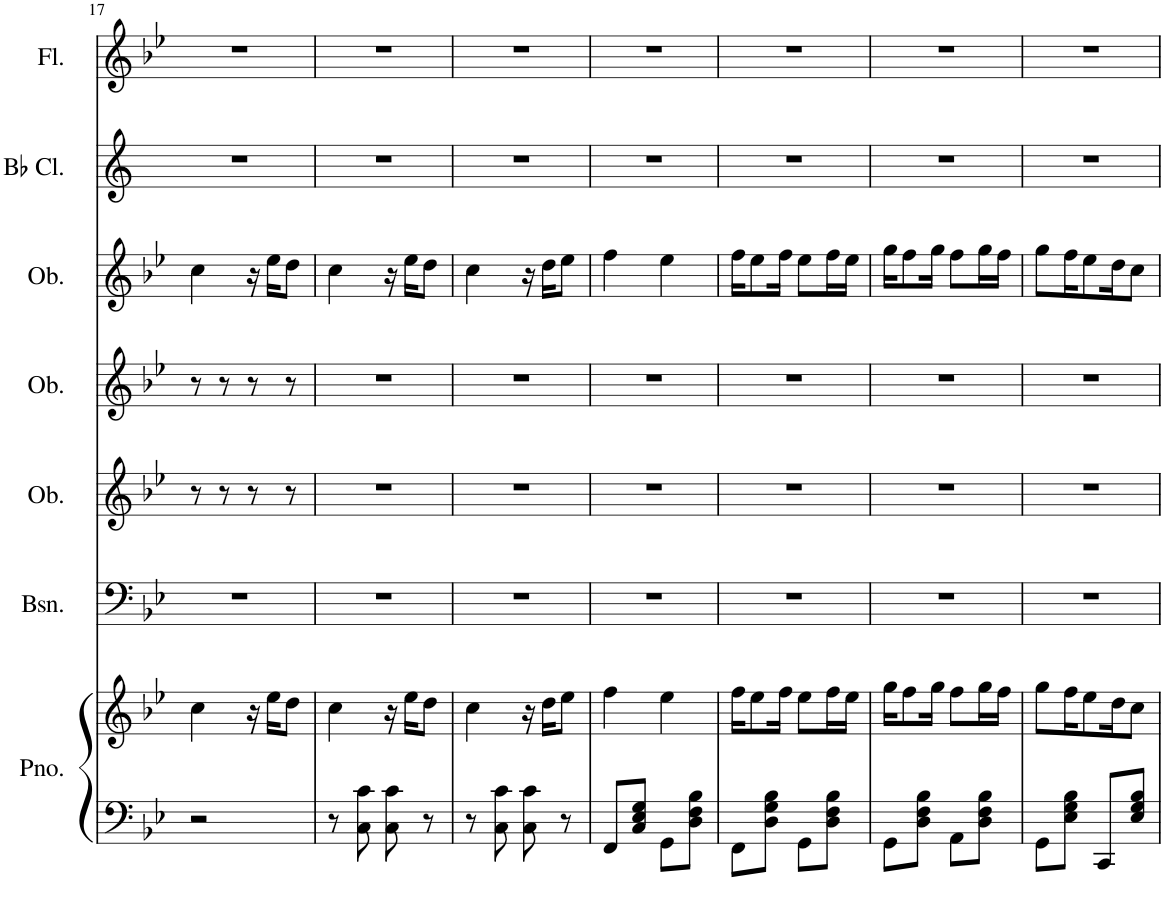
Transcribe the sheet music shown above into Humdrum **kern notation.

**kern	**kern	**kern	**kern	**kern	**kern	**kern	**kern
*part7	*part7	*part6	*part5	*part4	*part3	*part2	*part1
*staff8	*staff7	*staff6	*staff5	*staff4	*staff3	*staff2	*staff1
*I"Piano	*	*I"Bassoon	*I"Oboe	*I"Oboe	*I"Oboe	*I"Bb Clarinet	*I"Flute
*I'Pno.	*	*I'Bsn.	*I'Ob.	*I'Ob.	*I'Ob.	*I'Bb Cl.	*I'Fl.
!!LO:PB:g=z
*clefF4	*clefG2	*clefF4	*clefG2	*clefG2	*clefG2	*clefG2	*clefG2
*	*	*	*	*	*	*Trd1c2	*
*k[b-e-]	*k[b-e-]	*k[b-e-]	*k[b-e-]	*k[b-e-]	*k[b-e-]	*k[]	*k[b-e-]
*M2/4	*M2/4	*M2/4	*M2/4	*M2/4	*M2/4	*M2/4	*M2/4
=17	=17	=17	=17	=17	=17	=17	=17
2r	4cc\	2r	8r	8r	4cc\	2r	2r
.	.	.	8r	8r	.	.	.
.	16r	.	8r	8r	16r	.	.
.	16ee-\KL	.	.	.	16ee-\KL	.	.
.	8dd\J	.	8r	8r	8dd\J	.	.
=18	=18	=18	=18	=18	=18	=18	=18
8r	4cc\	2r	2r	2r	4cc\	2r	2r
8C\ 8c\	.	.	.	.	.	.	.
8C\ 8c\	16r	.	.	.	16r	.	.
.	16ee-\KL	.	.	.	16ee-\KL	.	.
8r	8dd\J	.	.	.	8dd\J	.	.
=19	=19	=19	=19	=19	=19	=19	=19
8r	4cc\	2r	2r	2r	4cc\	2r	2r
8C\ 8c\	.	.	.	.	.	.	.
8C\ 8c\	16r	.	.	.	16r	.	.
.	16dd\KL	.	.	.	16dd\KL	.	.
8r	8ee-\J	.	.	.	8ee-\J	.	.
=20	=20	=20	=20	=20	=20	=20	=20
8FF/L	4ff\	2r	2r	2r	4ff\	2r	2r
8C/ 8E-/ 8G/J	.	.	.	.	.	.	.
8GG\L	4ee-\	.	.	.	4ee-\	.	.
8D\ 8F\ 8B-\J	.	.	.	.	.	.	.
=21	=21	=21	=21	=21	=21	=21	=21
8FF\L	16ff\KL	2r	2r	2r	16ff\KL	2r	2r
.	8ee-\	.	.	.	8ee-\	.	.
8D\ 8G\ 8B-\J	.	.	.	.	.	.	.
.	16ff\Jk	.	.	.	16ff\Jk	.	.
8GG\L	8ee-\L	.	.	.	8ee-\L	.	.
8D\ 8F\ 8B-\J	16ff\L	.	.	.	16ff\L	.	.
.	16ee-\JJ	.	.	.	16ee-\JJ	.	.
=22	=22	=22	=22	=22	=22	=22	=22
8GG\L	16gg\KL	2r	2r	2r	16gg\KL	2r	2r
.	8ff\	.	.	.	8ff\	.	.
8D\ 8F\ 8B-\J	.	.	.	.	.	.	.
.	16gg\Jk	.	.	.	16gg\Jk	.	.
8AA\L	8ff\L	.	.	.	8ff\L	.	.
8D\ 8F\ 8B-\J	16gg\L	.	.	.	16gg\L	.	.
.	16ff\JJ	.	.	.	16ff\JJ	.	.
=23	=23	=23	=23	=23	=23	=23	=23
8GG\L	8gg\L	2r	2r	2r	8gg\L	2r	2r
8E-\ 8G\ 8B-\J	16ff\K	.	.	.	16ff\K	.	.
.	8ee-\	.	.	.	8ee-\	.	.
8CC/L	.	.	.	.	.	.	.
.	16dd\K	.	.	.	16dd\K	.	.
8E-/ 8G/ 8B-/J	8cc\J	.	.	.	8cc\J	.	.
=	=	=	=	=	=	=	=
*-	*-	*-	*-	*-	*-	*-	*-
